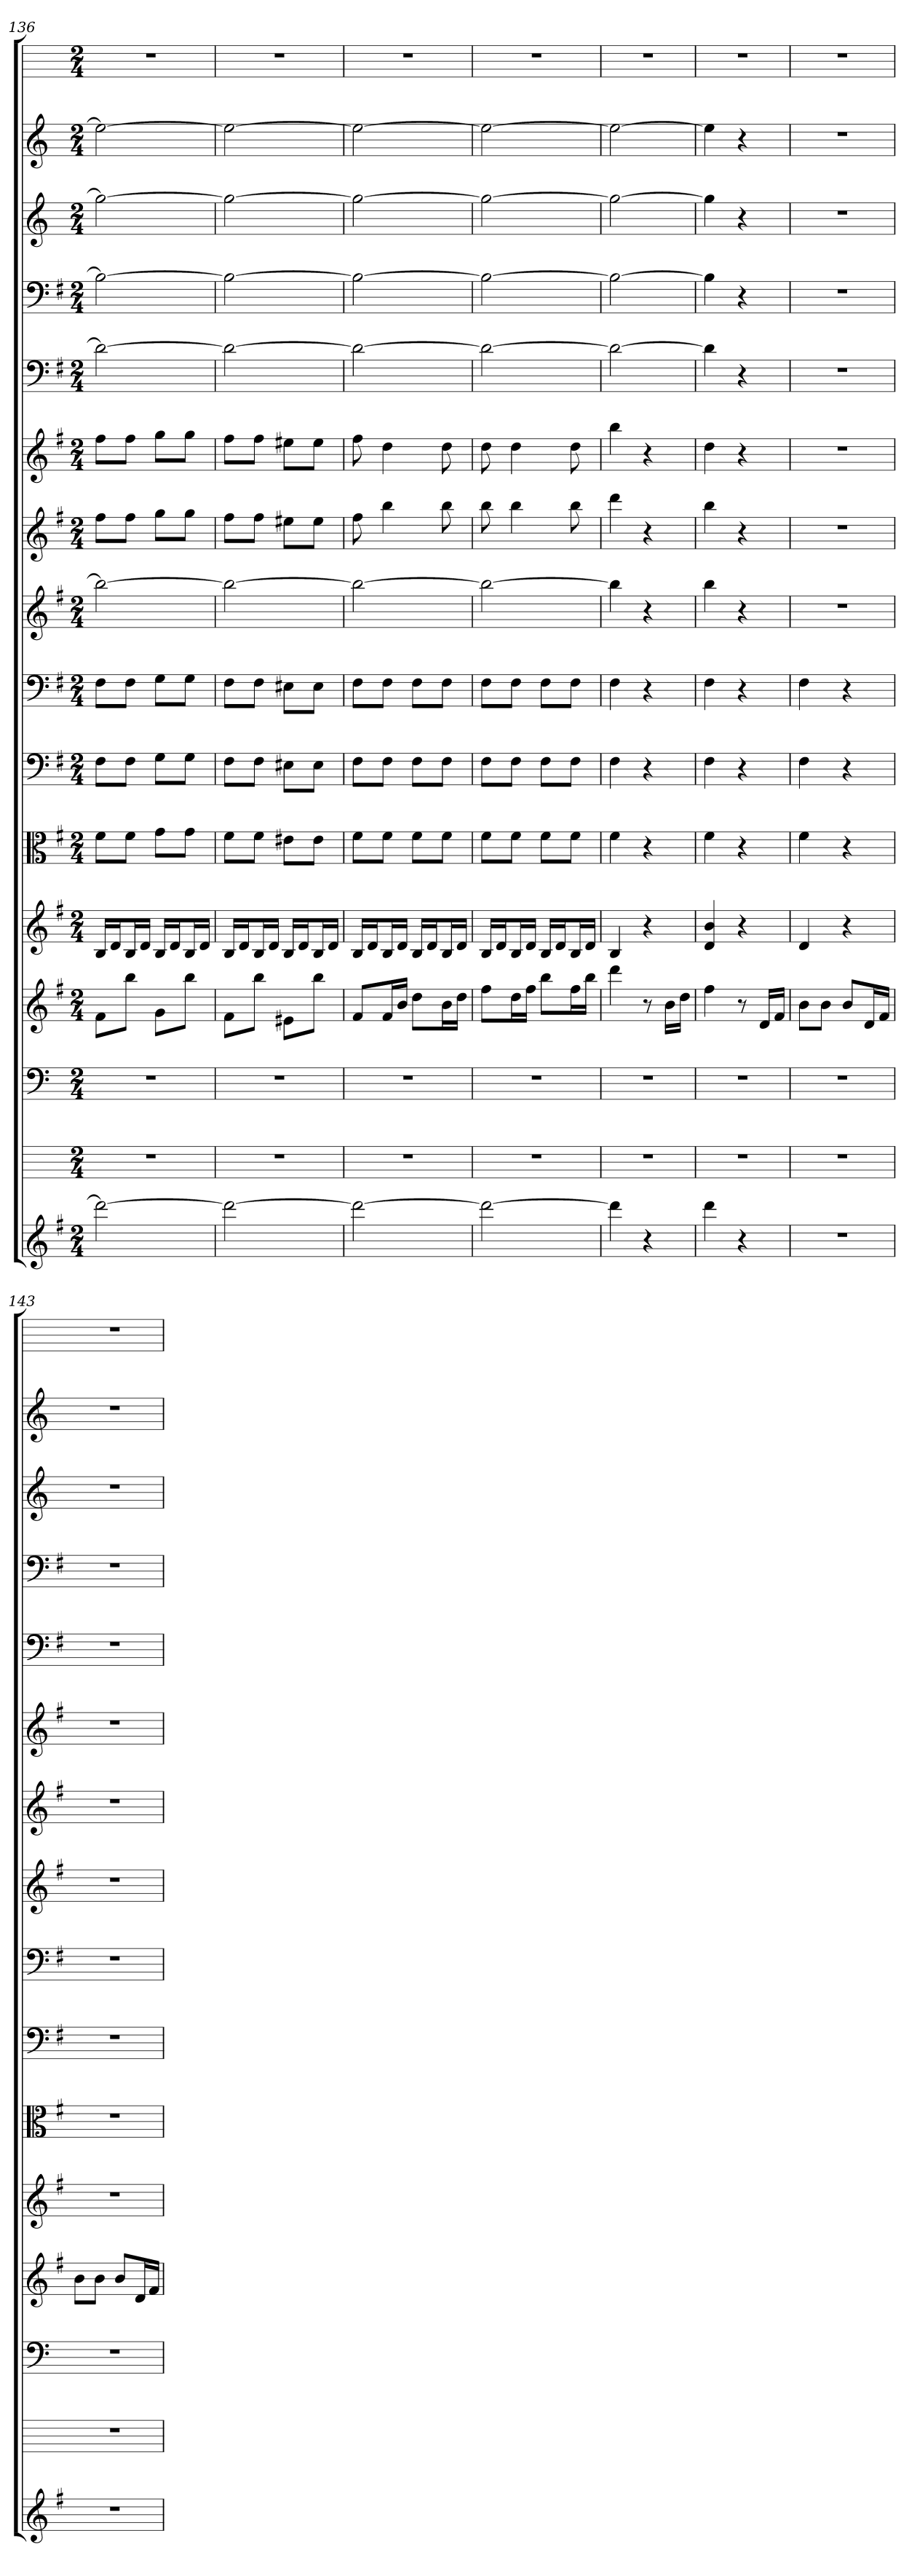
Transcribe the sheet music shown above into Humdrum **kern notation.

**kern	**kern	**kern	**kern	**kern	**kern	**kern	**kern	**kern	**kern	**kern	**kern	**kern	**kern	**kern	**kern
*part16	*part15	*part14	*part13	*part12	*part11	*part10	*part9	*part8	*part7	*part6	*part5	*part4	*part3	*part2	*part1
*staff16	*staff15	*staff14	*staff13	*staff12	*staff11	*staff10	*staff9	*staff8	*staff7	*staff6	*staff5	*staff4	*staff3	*staff2	*staff1
*	*	*clefF4	*	*	*clefC3	*clefF4	*clefF4	*	*	*	*clefF4	*clefF4	*	*	*
*k[f#]	*k[]	*k[]	*k[f#]	*k[f#]	*k[f#]	*k[f#]	*k[f#]	*k[f#]	*k[f#]	*k[f#]	*k[f#]	*k[f#]	*k[]	*k[]	*k[]
*M2/4	*M2/4	*M2/4	*M2/4	*M2/4	*M2/4	*M2/4	*M2/4	*M2/4	*M2/4	*M2/4	*M2/4	*M2/4	*M2/4	*M2/4	*M2/4
=136	=136	=136	=136	=136	=136	=136	=136	=136	=136	=136	=136	=136	=136	=136	=136
2ddd_	2r	2r	8f#L	16BLL	8f#\L	8F#\L	8F#\L	2bb_	8ff#L	8ff#L	2d_	2B_	2gg_	2ee_	2r
.	.	.	.	16dJ	.	.	.	.	.	.	.	.	.	.	.
.	.	.	8bbJ	16BL	8f#\J	8F#\J	8F#\J	.	8ff#J	8ff#J	.	.	.	.	.
.	.	.	.	16dJJ	.	.	.	.	.	.	.	.	.	.	.
.	.	.	8gL	16BLL	8g\L	8G\L	8G\L	.	8ggL	8ggL	.	.	.	.	.
.	.	.	.	16dJ	.	.	.	.	.	.	.	.	.	.	.
.	.	.	8bbJ	16BL	8g\J	8G\J	8G\J	.	8ggJ	8ggJ	.	.	.	.	.
.	.	.	.	16dJJ	.	.	.	.	.	.	.	.	.	.	.
=137	=137	=137	=137	=137	=137	=137	=137	=137	=137	=137	=137	=137	=137	=137	=137
2ddd_	2r	2r	8f#L	16BLL	8f#\L	8F#\L	8F#\L	2bb_	8ff#L	8ff#L	2d_	2B_	2gg_	2ee_	2r
.	.	.	.	16dJ	.	.	.	.	.	.	.	.	.	.	.
.	.	.	8bbJ	16BL	8f#\J	8F#\J	8F#\J	.	8ff#J	8ff#J	.	.	.	.	.
.	.	.	.	16dJJ	.	.	.	.	.	.	.	.	.	.	.
.	.	.	8e#XL	16BLL	8e#X\L	8E#X\L	8E#X\L	.	8ee#XL	8ee#XL	.	.	.	.	.
.	.	.	.	16dJ	.	.	.	.	.	.	.	.	.	.	.
.	.	.	8bbJ	16BL	8e#\J	8E#\J	8E#\J	.	8ee#J	8ee#J	.	.	.	.	.
.	.	.	.	16dJJ	.	.	.	.	.	.	.	.	.	.	.
=138	=138	=138	=138	=138	=138	=138	=138	=138	=138	=138	=138	=138	=138	=138	=138
2ddd_	2r	2r	8f#L	16BLL	8f#\L	8F#\L	8F#\L	2bb_	8ff#	8ff#	2d_	2B_	2gg_	2ee_	2r
.	.	.	.	16dJ	.	.	.	.	.	.	.	.	.	.	.
.	.	.	16f#L	16BL	8f#\J	8F#\J	8F#\J	.	4bb	4dd	.	.	.	.	.
.	.	.	16bJJ	16dJJ	.	.	.	.	.	.	.	.	.	.	.
.	.	.	8ddL	16BLL	8f#\L	8F#\L	8F#\L	.	.	.	.	.	.	.	.
.	.	.	.	16dJ	.	.	.	.	.	.	.	.	.	.	.
.	.	.	16bL	16BL	8f#\J	8F#\J	8F#\J	.	8bb	8dd	.	.	.	.	.
.	.	.	16ddJJ	16dJJ	.	.	.	.	.	.	.	.	.	.	.
=139	=139	=139	=139	=139	=139	=139	=139	=139	=139	=139	=139	=139	=139	=139	=139
2ddd_	2r	2r	8ff#L	16BLL	8f#\L	8F#\L	8F#\L	2bb_	8bb	8dd	2d_	2B_	2gg_	2ee_	2r
.	.	.	.	16dJ	.	.	.	.	.	.	.	.	.	.	.
.	.	.	16ddL	16BL	8f#\J	8F#\J	8F#\J	.	4bb	4dd	.	.	.	.	.
.	.	.	16ff#JJ	16dJJ	.	.	.	.	.	.	.	.	.	.	.
.	.	.	8bbL	16BLL	8f#\L	8F#\L	8F#\L	.	.	.	.	.	.	.	.
.	.	.	.	16dJ	.	.	.	.	.	.	.	.	.	.	.
.	.	.	16ff#L	16BL	8f#\J	8F#\J	8F#\J	.	8bb	8dd	.	.	.	.	.
.	.	.	16bbJJ	16dJJ	.	.	.	.	.	.	.	.	.	.	.
=140	=140	=140	=140	=140	=140	=140	=140	=140	=140	=140	=140	=140	=140	=140	=140
4ddd]	2r	2r	4ddd	4B	4f#	4F#	4F#	4bb]	4ddd	4bb	2d_	2B_	2gg_	2ee_	2r
4r	.	.	8r	4r	4r	4r	4r	4r	4r	4r	.	.	.	.	.
.	.	.	16bLL	.	.	.	.	.	.	.	.	.	.	.	.
.	.	.	16ddJJ	.	.	.	.	.	.	.	.	.	.	.	.
=141	=141	=141	=141	=141	=141	=141	=141	=141	=141	=141	=141	=141	=141	=141	=141
4ddd	2r	2r	4ff#	4d 4b	4f#	4F#	4F#	4bb	4bb	4dd	4d]	4B]	4gg]	4ee]	2r
4r	.	.	8r	4r	4r	4r	4r	4r	4r	4r	4r	4r	4r	4r	.
.	.	.	16dLL	.	.	.	.	.	.	.	.	.	.	.	.
.	.	.	16f#JJ	.	.	.	.	.	.	.	.	.	.	.	.
=142	=142	=142	=142	=142	=142	=142	=142	=142	=142	=142	=142	=142	=142	=142	=142
2r	2r	2r	8bL	4d	4f#	4F#	4F#	2r	2r	2r	2r	2r	2r	2r	2r
.	.	.	8bJ	.	.	.	.	.	.	.	.	.	.	.	.
.	.	.	8bL	4r	4r	4r	4r	.	.	.	.	.	.	.	.
.	.	.	16dL	.	.	.	.	.	.	.	.	.	.	.	.
.	.	.	16f#JJ	.	.	.	.	.	.	.	.	.	.	.	.
=143	=143	=143	=143	=143	=143	=143	=143	=143	=143	=143	=143	=143	=143	=143	=143
2r	2r	2r	8bL	2r	2r	2r	2r	2r	2r	2r	2r	2r	2r	2r	2r
.	.	.	8bJ	.	.	.	.	.	.	.	.	.	.	.	.
.	.	.	8bL	.	.	.	.	.	.	.	.	.	.	.	.
.	.	.	16dL	.	.	.	.	.	.	.	.	.	.	.	.
.	.	.	16f#JJ	.	.	.	.	.	.	.	.	.	.	.	.
=	=	=	=	=	=	=	=	=	=	=	=	=	=	=	=
*-	*-	*-	*-	*-	*-	*-	*-	*-	*-	*-	*-	*-	*-	*-	*-
